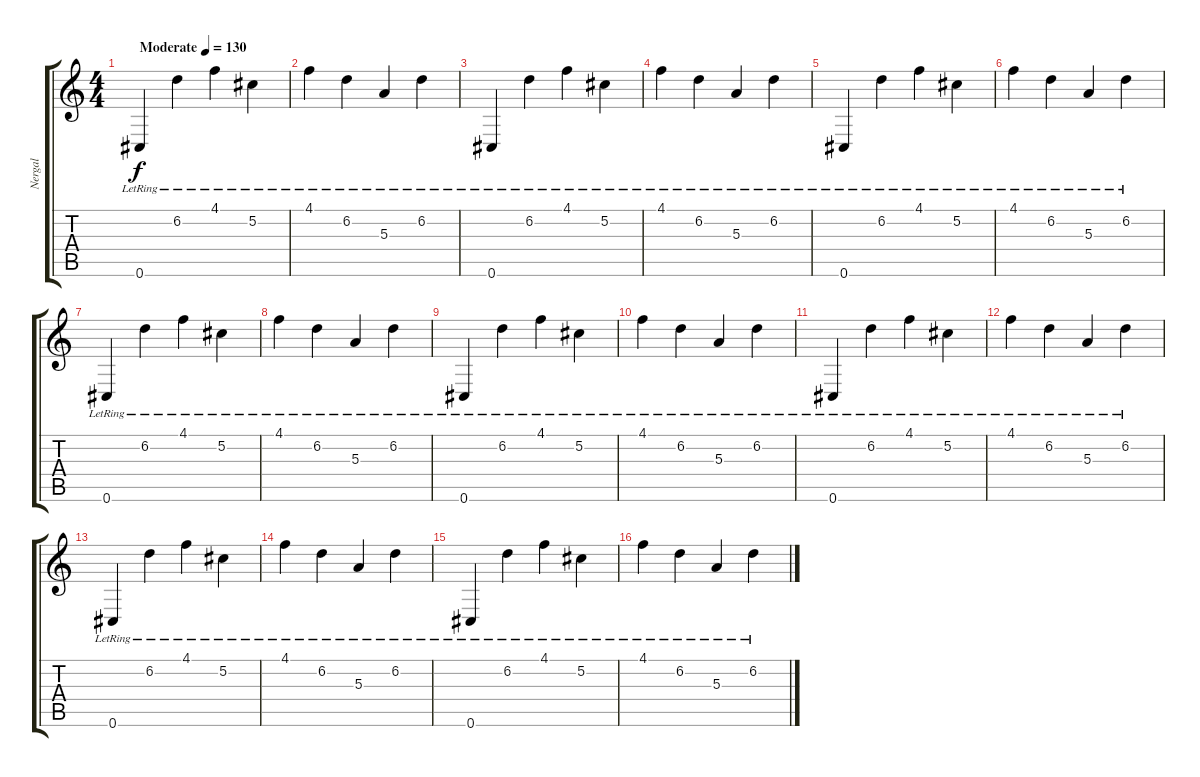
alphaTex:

\track ("Nergal" "Nergal") {instrument distortionguitar}
\staff {score tabs}
\tuning (Db4 Ab3 E3 B2 Gb2 Db2) {hide}
\ts (4 4)
\tempo (130 "Moderate")
\clef g2
\ks c
0.6{lr}.4{dy f instrument distortionguitar} 6.2{lr}.4 4.1{lr}.4 5.2{lr}.4 |
4.1{lr}.4 6.2{lr}.4 5.3{lr}.4 6.2{lr}.4 |
0.6{lr}.4 6.2{lr}.4 4.1{lr}.4 5.2{lr}.4 |
4.1{lr}.4 6.2{lr}.4 5.3{lr}.4 6.2{lr}.4 |
0.6{lr}.4 6.2{lr}.4 4.1{lr}.4 5.2{lr}.4 |
4.1{lr}.4 6.2{lr}.4 5.3{lr}.4 6.2{lr}.4 |
0.6{lr}.4 6.2{lr}.4 4.1{lr}.4 5.2{lr}.4 |
4.1{lr}.4 6.2{lr}.4 5.3{lr}.4 6.2{lr}.4 |
0.6{lr}.4 6.2{lr}.4 4.1{lr}.4 5.2{lr}.4 |
4.1{lr}.4 6.2{lr}.4 5.3{lr}.4 6.2{lr}.4 |
0.6{lr}.4 6.2{lr}.4 4.1{lr}.4 5.2{lr}.4 |
4.1{lr}.4 6.2{lr}.4 5.3{lr}.4 6.2{lr}.4 |
0.6{lr}.4 6.2{lr}.4 4.1{lr}.4 5.2{lr}.4 |
4.1{lr}.4 6.2{lr}.4 5.3{lr}.4 6.2{lr}.4 |
0.6{lr}.4 6.2{lr}.4 4.1{lr}.4 5.2{lr}.4 |
4.1{lr}.4 6.2{lr}.4 5.3{lr}.4 6.2{lr}.4
